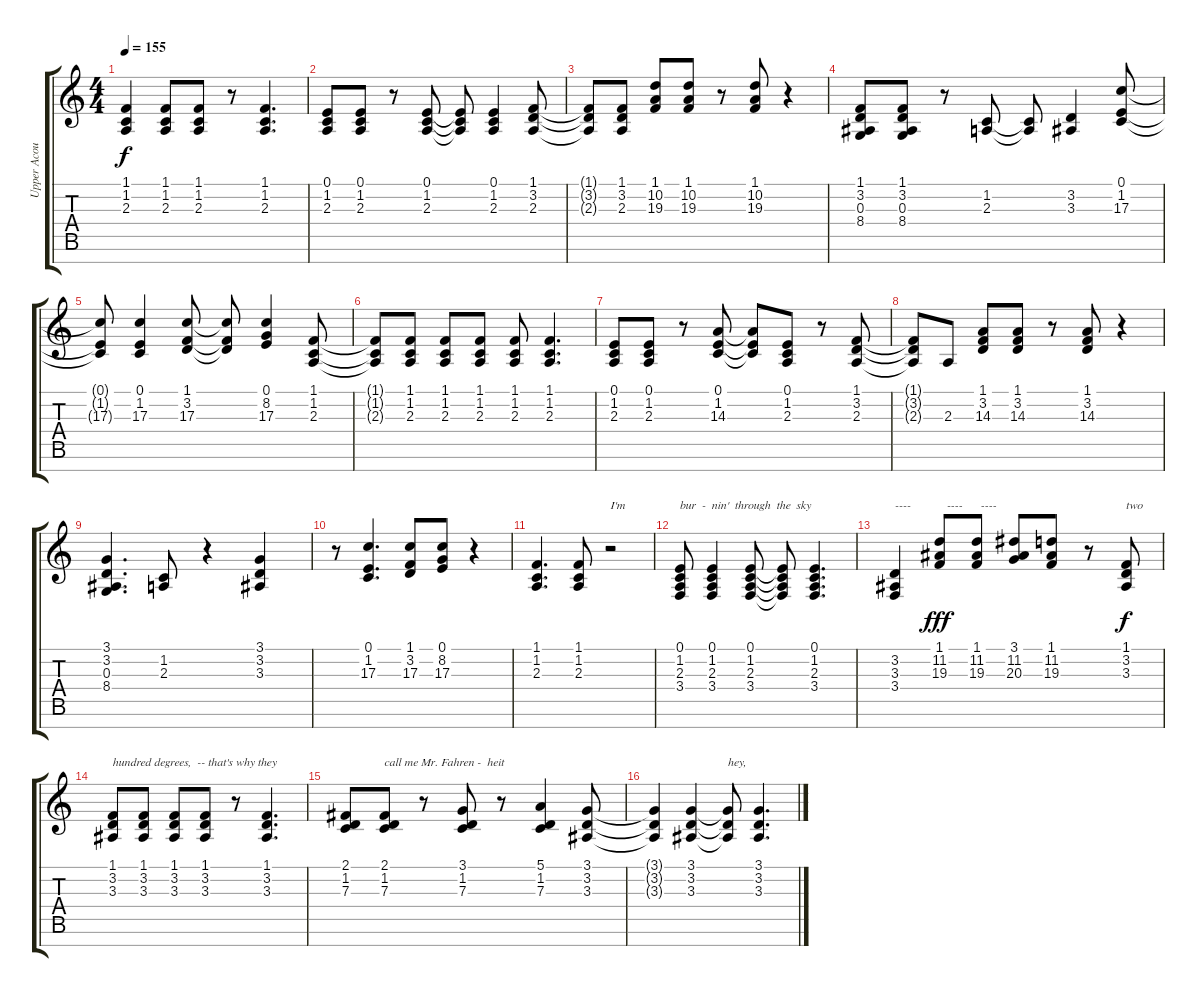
\track ("Upper Acoustic Piano" "Upper Acou") {instrument acousticgrandpiano}
\staff {score tabs}
\tuning (E4 B3 G3 D3 A2 E2 B1) {hide}
\ts (4 4)
\tempo 155
\clef g2
\ks c
(1.1 1.2 2.3).4{dy f} (1.1 1.2 2.3).8 (1.1 1.2 2.3).8 r.8 (1.1 1.2 2.3).4{d} |
(0.1 1.2 2.3).8 (0.1 1.2 2.3).8 r.8 (0.1 1.2 2.3).8 (0.1{t} 1.2{t} 2.3{t}).8 (0.1 1.2 2.3).4 (1.1 3.2 2.3).8 |
(1.1{t} 3.2{t} 2.3{t}).8 (1.1 3.2 2.3).8 (1.1 10.2 19.3).8 (1.1 10.2 19.3).8 r.8 (1.1 10.2 19.3).8 r.4 |
(1.1 3.2 0.3 8.4).8 (1.1 3.2 0.3 8.4).8 r.8 (1.2 2.3).8 (1.2{t} 2.3{t}).8 (3.2 3.3).4 (0.1 1.2 17.3).8 |
(0.1{t} 1.2{t} 17.3{t}).8 (0.1 1.2 17.3).4 (1.1 3.2 17.3).8 (1.1{t} 3.2{t} 17.3{t}).8 (0.1 8.2 17.3).4 (1.1 1.2 2.3).8 |
(1.1{t} 1.2{t} 2.3{t}).8 (1.1 1.2 2.3).8 (1.1 1.2 2.3).8 (1.1 1.2 2.3).8 (1.1 1.2 2.3).8 (1.1 1.2 2.3).4{d} |
(0.1 1.2 2.3).8 (0.1 1.2 2.3).8 r.8 (0.1 1.2 14.3).8 (0.1{t} 1.2{t} 14.3{t}).8 (0.1 1.2 2.3).8 r.8 (1.1 3.2 2.3).8 |
(1.1{t} 3.2{t} 2.3{t}).8 2.3.8 (1.1 3.2 14.3).8 (1.1 3.2 14.3).8 r.8 (1.1 3.2 14.3).8 r.4 |
(3.1 3.2 0.3 8.4).4{d} (1.2 2.3).8 r.4 (3.1 3.2 3.3).4 |
r.8 (0.1 1.2 17.3).4{d} (1.1 3.2 17.3).8 (0.1 8.2 17.3).8 r.4 |
(1.1 1.2 2.3).4{d} (1.1 1.2 2.3).8 r.2{txt "I'm"} |
(0.1 1.2 2.3 3.4).8{txt "bur  -  nin'  through  the  sky"} (0.1 1.2 2.3 3.4).4 (0.1 1.2 2.3 3.4).8 (0.1{t} 1.2{t} 2.3{t} 3.4{t}).8 (0.1 1.2 2.3 3.4).4{d} |
(3.2 3.3 3.4).4{txt "----            ----      ----     "} (1.1 11.2 19.3).8{dy fff} (1.1 11.2 19.3).8 (3.1 11.2 20.3).8 (1.1 11.2 19.3).8 r.8 (1.1 3.2 3.3).8{txt "two" dy f} |
(1.1 3.2 3.3).8{txt "hundred degrees,  -- that's why they"} (1.1 3.2 3.3).8 (1.1 3.2 3.3).8 (1.1 3.2 3.3).8 r.8 (1.1 3.2 3.3).4{d} |
(2.1 1.2 7.3).8 (2.1 1.2 7.3).8{txt "call me Mr. Fahren -  heit"} r.8 (3.1 1.2 7.3).8 r.8 (5.1 1.2 7.3).4 (3.1 3.2 3.3).8 |
(3.1{t} 3.2{t} 3.3{t}).4 (3.1 3.2 3.3).4 (3.1{t} 3.2{t} 3.3{t}).8{txt "hey,"} (3.1 3.2 3.3).4{d}
